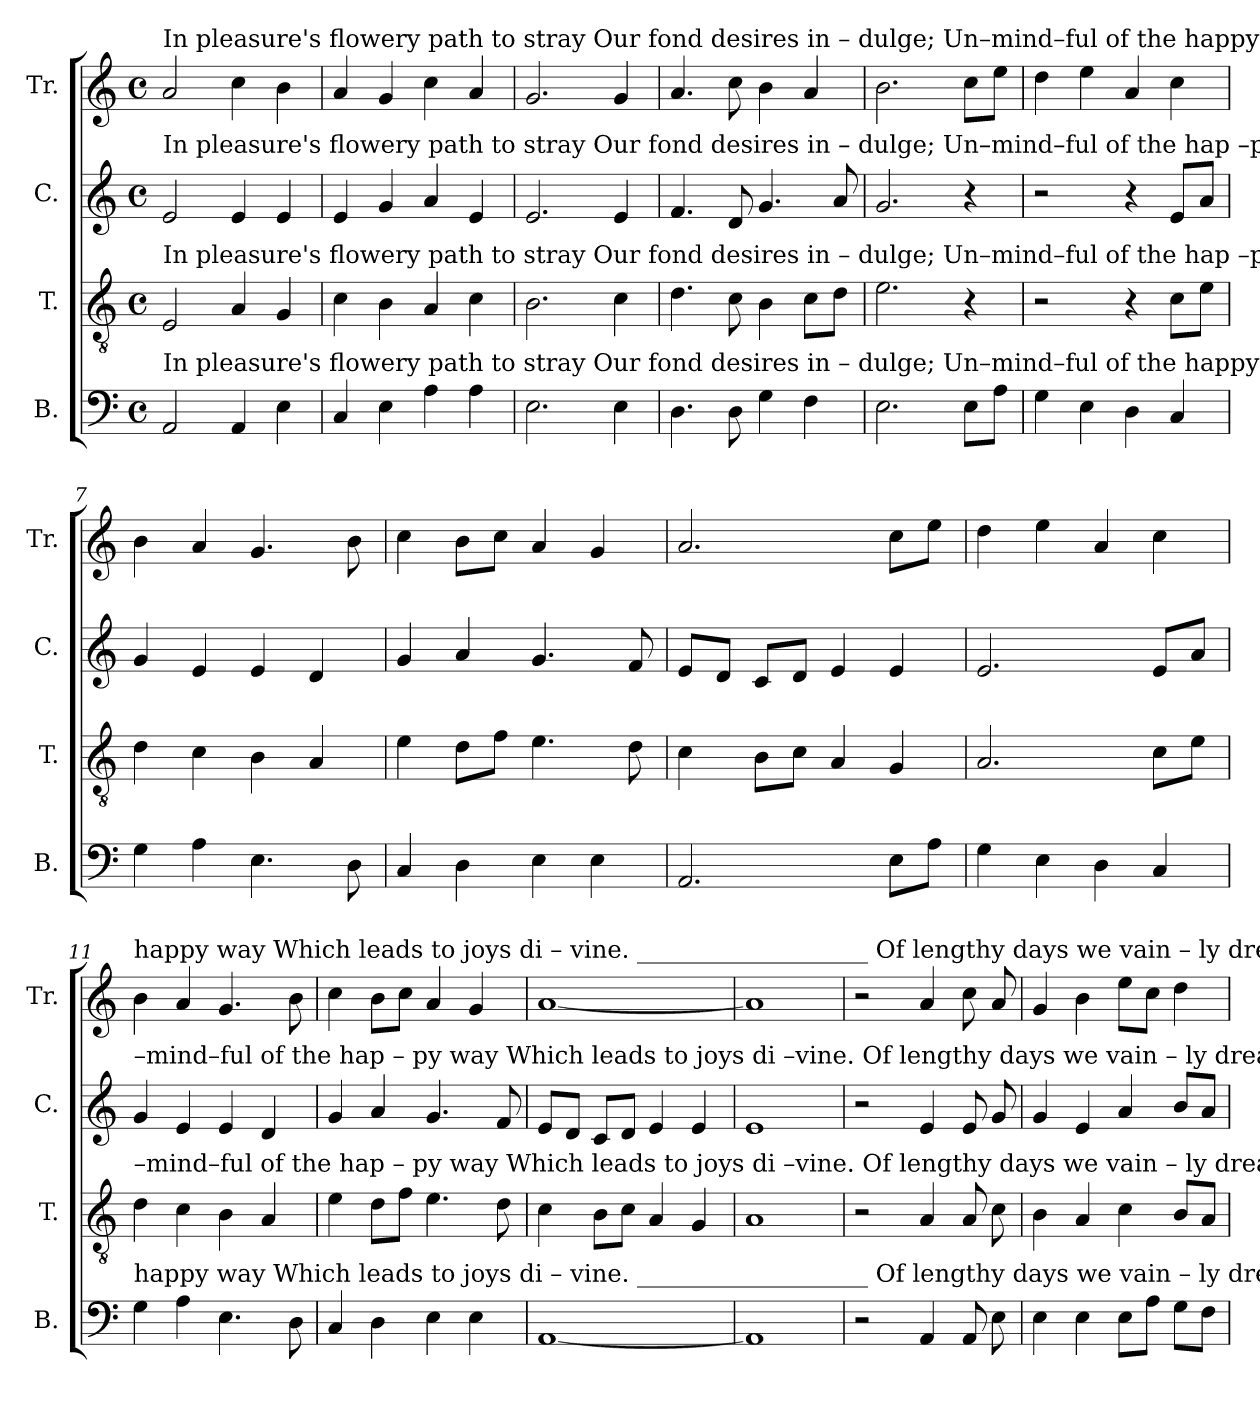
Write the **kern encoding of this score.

**kern	**kern	**kern	**kern
*part4	*part3	*part2	*part1
*staff4	*staff3	*staff2	*staff1
*I"B.	*I"T.	*I"C.	*I"Tr.
*I'B.	*I'T.	*I'C.	*I'Tr.
*clefF4	*clefGv2	*clefG2	*clefG2
*k[]	*k[]	*k[]	*k[]
*M4/4	*M4/4	*M4/4	*M4/4
*met(c)	*met(c)	*met(c)	*met(c)
*MM110	*MM110	*MM110	*MM110
=1	=1	=1	=1
!	!	!	!LO:TX:a:t=In pleasure's flowery path to stray  Our fond desires in  –  dulge;  Un–mind–ful  of  the  happy way  Which leads to  joys  di   – vine,                    Un – mind–ful  of the
!	!	!LO:TX:a:t=In pleasure's flowery path to stray  Our fond desires in  –  dulge;                              Un–mind–ful  of  the   hap –py  way  Which leads   to     joys  di   –  vine,           Un –	!
!	!LO:TX:a:t=In pleasure's flowery path to stray  Our fond desires in  –  dulge;                              Un–mind–ful  of  the   hap –py  way  Which leads   to     joys  di   –  vine,           Un –	!	!
!LO:TX:a:t=In pleasure's flowery path to stray  Our fond desires in  –  dulge;  Un–mind–ful  of  the  happy way  Which leads to  joys  di   – vine,                    Un – mind–ful  of  the	!	!	!
2AA!/	2E!/	2e!/	2a!/
4AA!/	4A!/	4e!/	4cc!\
4E!\	4G!/	4e!/	4b!\
=2	=2	=2	=2
4C!/	4c!\	4e!/	4a!/
4E!\	4B!\	4g!/	4g!/
4A!\	4A!/	4a!/	4cc!\
4A!\	4c!\	4e!/	4a!/
=3	=3	=3	=3
2.E!\	2.B!\	2.e!/	2.g!/
4E!\	4c!\	4e!/	4g!/
=4	=4	=4	=4
4.D!\	4.d!\	4.f!/	4.a!/
8D!\	8c!\	8d!/	8cc!\
4G!\	4B!\	4.g!/	4b!\
4F!\	8c!\L	.	4a!/
.	8d!\J	8a!/	.
=5	=5	=5	=5
2.E!\	2.e!\	2.g!/	2.b!\
8E!\L	4r	4r	8cc!\L
8A!\J	.	.	8ee!\J
=6	=6	=6	=6
4G!\	2r	2r	4dd!\
4E!\	.	.	4ee!\
4D!\	4r	4r	4a!/
4C!/	8c!\L	8e!/L	4cc!\
.	8e!\J	8a!/J	.
=7	=7	=7	=7
4G!\	4d!\	4g!/	4b!\
4A!\	4c!\	4e!/	4a!/
4.E!\	4B!\	4e!/	4.g!/
.	4A!/	4d!/	.
8D!\	.	.	8b!\
=8	=8	=8	=8
4C!/	4e!\	4g!/	4cc!\
4D!\	8d!\L	4a!/	8b!\L
.	8f!\J	.	8cc!\J
4E!\	4.e!\	4.g!/	4a!/
4E!\	.	.	4g!/
.	8d!\	8f!/	.
=9	=9	=9	=9
2.AA!/	4c!\	8e!/L	2.a!/
.	.	8d!/J	.
.	8B!\L	8c!/L	.
.	8c!\J	8d!/J	.
.	4A!/	4e!/	.
8E!\L	4G!/	4e!/	8cc!\L
8A!\J	.	.	8ee!\J
=10	=10	=10	=10
4G!\	2.A!/	2.e!/	4dd!\
4E!\	.	.	4ee!\
4D!\	.	.	4a!/
4C!/	8c!\L	8e!/L	4cc!\
.	8e!\J	8a!/J	.
=11	=11	=11	=11
!	!	!	!LO:TX:a:t=happy way  Which leads to joys di  – vine. ___________________  Of lengthy  days  we  vain – ly     dream   Of   nume–rous  years to come,  Till death destroys our ai–ry
!	!	!LO:TX:a:t=–mind–ful of the  hap – py  way  Which  leads  to  joys di –vine.         Of lengthy  days  we  vain – ly     dream   Of   nume–rous  years to come,  Till death destroys our ai–ry	!
!	!LO:TX:a:t=–mind–ful of the  hap – py  way  Which  leads  to  joys di –vine.         Of lengthy  days  we  vain – ly     dream   Of   nume–rous  years to come,  Till death destroys our ai–ry	!	!
!LO:TX:a:t=happy way  Which leads to joys di  – vine. ___________________  Of lengthy  days  we  vain – ly     dream   Of   nume–rous  years to come,  Till death destroys our ai–ry	!	!	!
4G!\	4d!\	4g!/	4b!\
4A!\	4c!\	4e!/	4a!/
4.E!\	4B!\	4e!/	4.g!/
.	4A!/	4d!/	.
8D!\	.	.	8b!\
=12	=12	=12	=12
4C!/	4e!\	4g!/	4cc!\
4D!\	8d!\L	4a!/	8b!\L
.	8f!\J	.	8cc!\J
4E!\	4.e!\	4.g!/	4a!/
4E!\	.	.	4g!/
.	8d!\	8f!/	.
=13	=13	=13	=13
[1AA!	4c!\	8e!/L	[1a!
.	.	8d!/J	.
.	8B!\L	8c!/L	.
.	8c!\J	8d!/J	.
.	4A!/	4e!/	.
.	4G!/	4e!/	.
=14	=14	=14	=14
1AA!]	1A!	1e!	1a!]
=15	=15	=15	=15
2r	2r	2r	2r
4AA!/	4A!/	4e!/	4a!/
8AA!/	8A!/	8e!/	8cc!\
8E!\	8c!\	8g!/	8a!/
=16	=16	=16	=16
4E!\	4B!\	4g!/	4g!/
4E!\	4A!/	4e!/	4b!\
8E!\L	4c!\	4a!/	8ee!\L
8A!\J	.	.	8cc!\J
8G!\L	8B!/L	8b!/L	4dd!\
8F!\J	8A!/J	8a!/J	.
=	=	=	=
*-	*-	*-	*-
